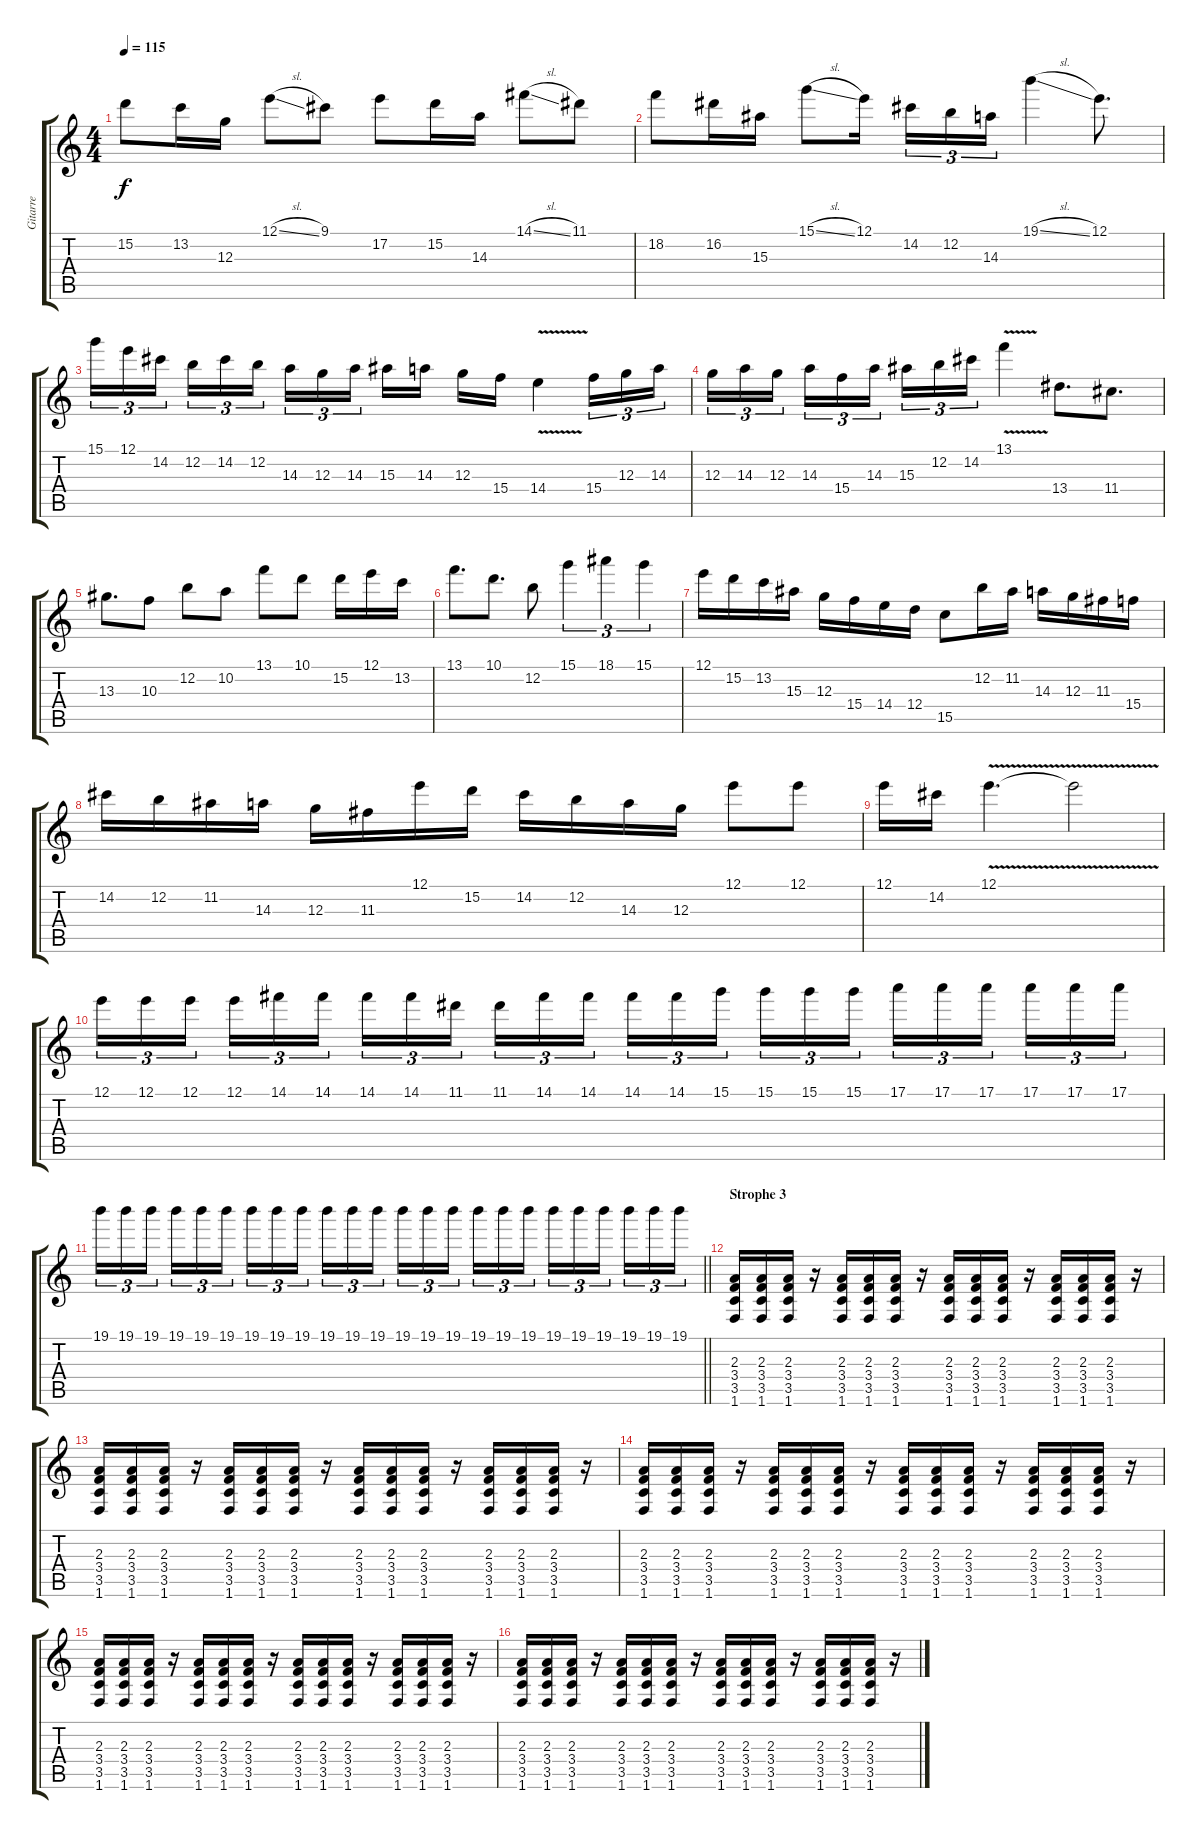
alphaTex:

\track ("Gitarre" "Gitarre") {instrument distortionguitar}
\staff {score tabs}
\tuning (E4 B3 G3 D3 A2 E2) {hide}
\ts (4 4)
\tempo 115
\clef g2
\ks c
15.2.8{dy f} 13.2.16 12.3.16 12.1{sl}.8 9.1.8 17.2.8 15.2.16 14.3.16 14.1{sl}.8 11.1.8 |
18.2.8 16.2.16 15.3.16 15.1{sl}.8 12.1.16{beam splitsecondary} 14.2.16{tu (3 2)} 12.2.16{tu (3 2)} 14.3.16{tu (3 2)} 19.1{sl}.4 12.1.8{d} |
15.1.16{tu (3 2)} 12.1.16{tu (3 2)} 14.2.16{tu (3 2) beam splitsecondary} 12.2.16{tu (3 2)} 14.2.16{tu (3 2)} 12.2.16{tu (3 2)} 14.3.16{tu (3 2)} 12.3.16{tu (3 2)} 14.3.16{tu (3 2) beam splitsecondary} 15.3.16 14.3.16 12.3.16 15.4.16 14.4{v}.4 15.4.16{tu (3 2)} 12.3.16{tu (3 2)} 14.3.16{tu (3 2)} |
12.3.16{tu (3 2)} 14.3.16{tu (3 2)} 12.3.16{tu (3 2) beam splitsecondary} 14.3.16{tu (3 2)} 15.4.16{tu (3 2)} 14.3.16{tu (3 2)} 15.3.16{tu (3 2)} 12.2.16{tu (3 2)} 14.2.16{tu (3 2)} 13.1{v}.4 13.4.8{d beam merge} 11.4.8{d} |
13.3.8{d} 10.3.8 12.2.8{beam merge} 10.2.8{beam split} 13.1.8{beam merge} 10.1.8 15.2.16 12.1.16 13.2.16 |
13.1.8{d} 10.1.8{d} 12.2.8 15.1.4{tu (3 2)} 18.1.4{tu (3 2)} 15.1.4{tu (3 2)} |
12.1.16 15.2.16 13.2.16 15.3.16 12.3.16 15.4.16 14.4.16 12.4.16 15.5.8 12.2.16 11.2.16 14.3.16 12.3.16 11.3.16 15.4.16 |
14.2.16 12.2.16 11.2.16 14.3.16 12.3.16 11.3.16 12.1.16 15.2.16 14.2.16 12.2.16 14.3.16 12.3.16 12.1.8 12.1.8 |
12.1.16 14.2.16 12.1{v}.4{d} 12.1{t}.2 |
12.1.16{tu (3 2)} 12.1.16{tu (3 2)} 12.1.16{tu (3 2) beam splitsecondary} 12.1.16{tu (3 2)} 14.1.16{tu (3 2)} 14.1.16{tu (3 2)} 14.1.16{tu (3 2)} 14.1.16{tu (3 2)} 11.1.16{tu (3 2) beam splitsecondary} 11.1.16{tu (3 2)} 14.1.16{tu (3 2)} 14.1.16{tu (3 2)} 14.1.16{tu (3 2)} 14.1.16{tu (3 2)} 15.1.16{tu (3 2) beam splitsecondary} 15.1.16{tu (3 2)} 15.1.16{tu (3 2)} 15.1.16{tu (3 2)} 17.1.16{tu (3 2)} 17.1.16{tu (3 2)} 17.1.16{tu (3 2) beam splitsecondary} 17.1.16{tu (3 2)} 17.1.16{tu (3 2)} 17.1.16{tu (3 2)} |
\barLineRight lightlight
19.1.16{tu (3 2)} 19.1.16{tu (3 2)} 19.1.16{tu (3 2) beam splitsecondary} 19.1.16{tu (3 2)} 19.1.16{tu (3 2)} 19.1.16{tu (3 2)} 19.1.16{tu (3 2)} 19.1.16{tu (3 2)} 19.1.16{tu (3 2) beam splitsecondary} 19.1.16{tu (3 2)} 19.1.16{tu (3 2)} 19.1.16{tu (3 2)} 19.1.16{tu (3 2)} 19.1.16{tu (3 2)} 19.1.16{tu (3 2) beam splitsecondary} 19.1.16{tu (3 2)} 19.1.16{tu (3 2)} 19.1.16{tu (3 2)} 19.1.16{tu (3 2)} 19.1.16{tu (3 2)} 19.1.16{tu (3 2) beam splitsecondary} 19.1.16{tu (3 2)} 19.1.16{tu (3 2)} 19.1.16{tu (3 2)} |
\section ("" "Strophe 3")
(2.3 3.4 3.5 1.6).16{volume 10} (2.3 3.4 3.5 1.6).16 (2.3 3.4 3.5 1.6).16 r.16 (2.3 3.4 3.5 1.6).16 (2.3 3.4 3.5 1.6).16 (2.3 3.4 3.5 1.6).16 r.16 (2.3 3.4 3.5 1.6).16 (2.3 3.4 3.5 1.6).16 (2.3 3.4 3.5 1.6).16 r.16 (2.3 3.4 3.5 1.6).16 (2.3 3.4 3.5 1.6).16 (2.3 3.4 3.5 1.6).16 r.16 |
(2.3 3.4 3.5 1.6).16 (2.3 3.4 3.5 1.6).16 (2.3 3.4 3.5 1.6).16 r.16 (2.3 3.4 3.5 1.6).16 (2.3 3.4 3.5 1.6).16 (2.3 3.4 3.5 1.6).16 r.16 (2.3 3.4 3.5 1.6).16 (2.3 3.4 3.5 1.6).16 (2.3 3.4 3.5 1.6).16 r.16 (2.3 3.4 3.5 1.6).16 (2.3 3.4 3.5 1.6).16 (2.3 3.4 3.5 1.6).16 r.16 |
(2.3 3.4 3.5 1.6).16 (2.3 3.4 3.5 1.6).16 (2.3 3.4 3.5 1.6).16 r.16 (2.3 3.4 3.5 1.6).16 (2.3 3.4 3.5 1.6).16 (2.3 3.4 3.5 1.6).16 r.16 (2.3 3.4 3.5 1.6).16 (2.3 3.4 3.5 1.6).16 (2.3 3.4 3.5 1.6).16 r.16 (2.3 3.4 3.5 1.6).16 (2.3 3.4 3.5 1.6).16 (2.3 3.4 3.5 1.6).16 r.16 |
(2.3 3.4 3.5 1.6).16 (2.3 3.4 3.5 1.6).16 (2.3 3.4 3.5 1.6).16 r.16 (2.3 3.4 3.5 1.6).16 (2.3 3.4 3.5 1.6).16 (2.3 3.4 3.5 1.6).16 r.16 (2.3 3.4 3.5 1.6).16 (2.3 3.4 3.5 1.6).16 (2.3 3.4 3.5 1.6).16 r.16 (2.3 3.4 3.5 1.6).16 (2.3 3.4 3.5 1.6).16 (2.3 3.4 3.5 1.6).16 r.16 |
(2.3 3.4 3.5 1.6).16 (2.3 3.4 3.5 1.6).16 (2.3 3.4 3.5 1.6).16 r.16 (2.3 3.4 3.5 1.6).16 (2.3 3.4 3.5 1.6).16 (2.3 3.4 3.5 1.6).16 r.16 (2.3 3.4 3.5 1.6).16 (2.3 3.4 3.5 1.6).16 (2.3 3.4 3.5 1.6).16 r.16 (2.3 3.4 3.5 1.6).16 (2.3 3.4 3.5 1.6).16 (2.3 3.4 3.5 1.6).16 r.16
